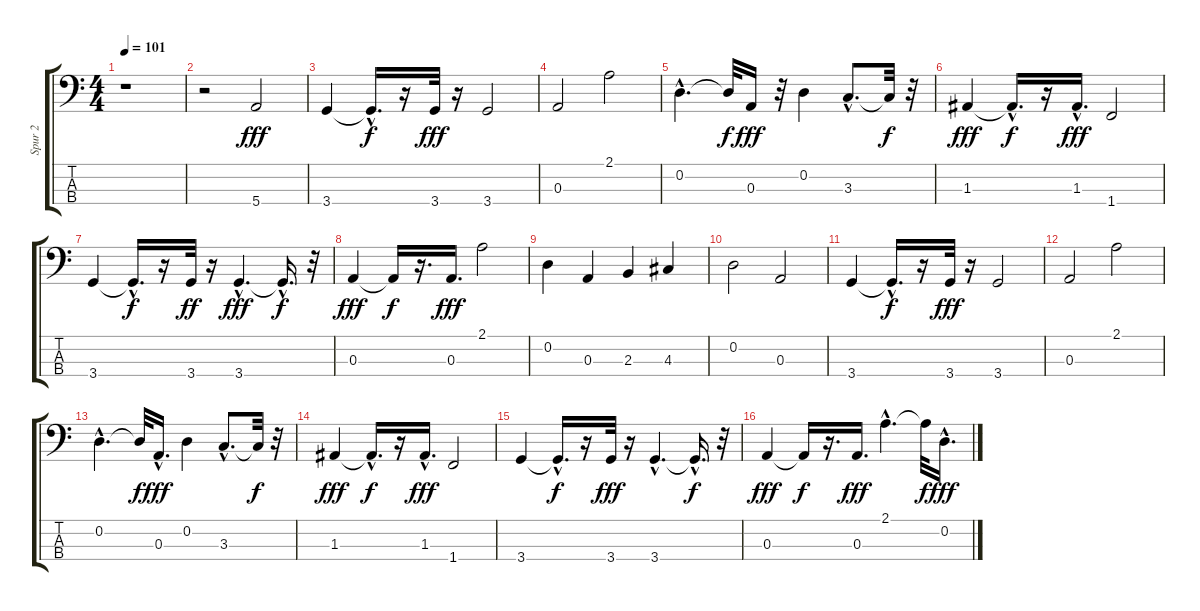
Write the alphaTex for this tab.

\track ("Spur 2" "Spur 2") {instrument electricbassfinger}
\staff {score tabs}
\tuning (G2 D2 A1 E1) {hide}
\ts (4 4)
\tempo 101
\clef f4
\ks c
r.1{dy fff instrument electricbassfinger} |
r.2 5.4.2 |
3.4.4 3.4{hac t}.16{d dy f} r.16 3.4.32{dy fff} r.16 3.4.2 |
0.3.2 2.1.2 |
0.2{hac}.4{d} 0.2{t}.32{dy f} 0.3.16{dy fff} r.32 0.2.4 3.3{hac}.8{d} 3.3{t}.32{dy f} r.32 |
1.3.4{dy fff} 1.3{hac t}.16{d dy f} r.16 1.3{hac}.16{d dy fff} 1.4.2 |
3.4.4 3.4{hac t}.16{d dy f} r.16 3.4.32{dy ff} r.16 3.4{hac}.4{d dy fff} 3.4{hac t}.16{d dy f} r.32 |
0.3.4{dy fff} 0.3{t}.16{dy f} r.16{d} 0.3.16{d dy fff} 2.1.2 |
0.2.4 0.3.4 2.3.4 4.3.4 |
0.2.2 0.3.2 |
3.4.4 3.4{hac t}.16{d dy f} r.16 3.4.32{dy fff} r.16 3.4.2 |
0.3.2 2.1.2 |
0.2{hac}.4{d} 0.2{t}.32{dy f} 0.3{hac}.16{d dy fff} 0.2.4 3.3{hac}.8{d} 3.3{t}.32{dy f} r.32 |
1.3.4{dy fff} 1.3{hac t}.16{d dy f} r.16 1.3{hac}.16{d dy fff} 1.4.2 |
3.4.4 3.4{hac t}.16{d dy f} r.16 3.4.32{dy fff} r.16 3.4{hac}.4{d} 3.4{hac t}.16{d dy f} r.32 |
0.3.4{dy fff} 0.3{t}.16{dy f} r.16{d} 0.3.16{d dy fff} 2.1{hac}.4{d} 2.1{t}.32{dy f} 0.2{hac}.16{d dy fff}
